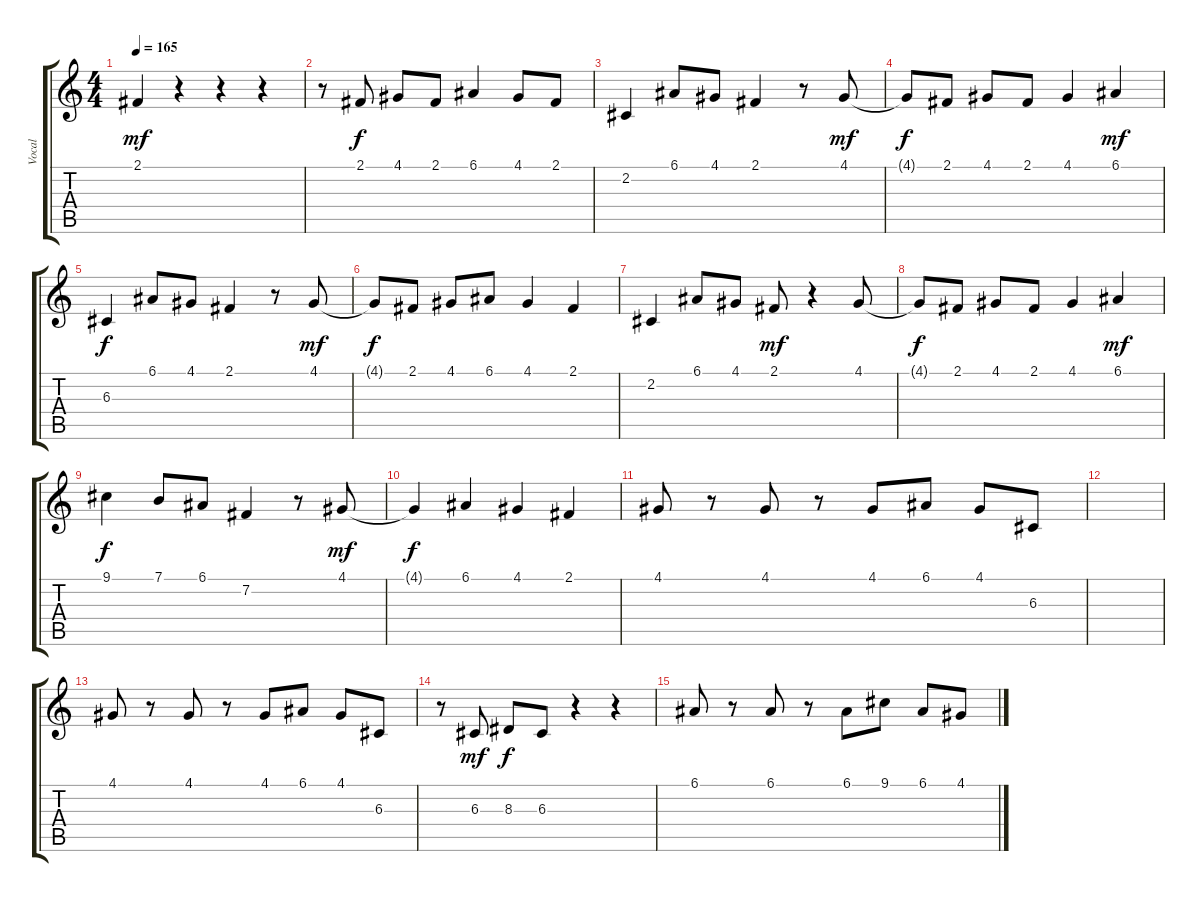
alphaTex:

\track ("Vocal" "Vocal") {instrument lead2sawtooth}
\staff {score tabs}
\tuning (E4 B3 G3 D3 A2 E2) {hide}
\ts (4 4)
\tempo 165
\clef g2
\ks c
2.1.4{dy mf} r.4 r.4 r.4 |
r.8 2.1.8{dy f} 4.1.8 2.1.8 6.1.4 4.1.8 2.1.8 |
2.2.4 6.1.8 4.1.8 2.1.4 r.8 4.1.8{dy mf} |
4.1{t}.8{dy f} 2.1.8 4.1.8 2.1.8 4.1.4 6.1.4{dy mf} |
6.3.4{dy f} 6.1.8 4.1.8 2.1.4 r.8 4.1.8{dy mf} |
4.1{t}.8{dy f} 2.1.8 4.1.8 6.1.8 4.1.4 2.1.4 |
2.2.4 6.1.8 4.1.8 2.1.8{dy mf} r.4 4.1.8 |
4.1{t}.8{dy f} 2.1.8 4.1.8 2.1.8 4.1.4 6.1.4{dy mf} |
9.1.4{dy f} 7.1.8 6.1.8 7.2.4 r.8 4.1.8{dy mf} |
4.1{t}.4{dy f} 6.1.4 4.1.4 2.1.4 |
4.1.8 r.8 4.1.8 r.8 4.1.8 6.1.8 4.1.8 6.3.8 |
|
4.1.8 r.8 4.1.8 r.8 4.1.8 6.1.8 4.1.8 6.3.8 |
r.8 6.3.8{dy mf} 8.3.8{dy f} 6.3.8 r.4 r.4 |
6.1.8 r.8 6.1.8 r.8 6.1.8 9.1.8 6.1.8 4.1.8
